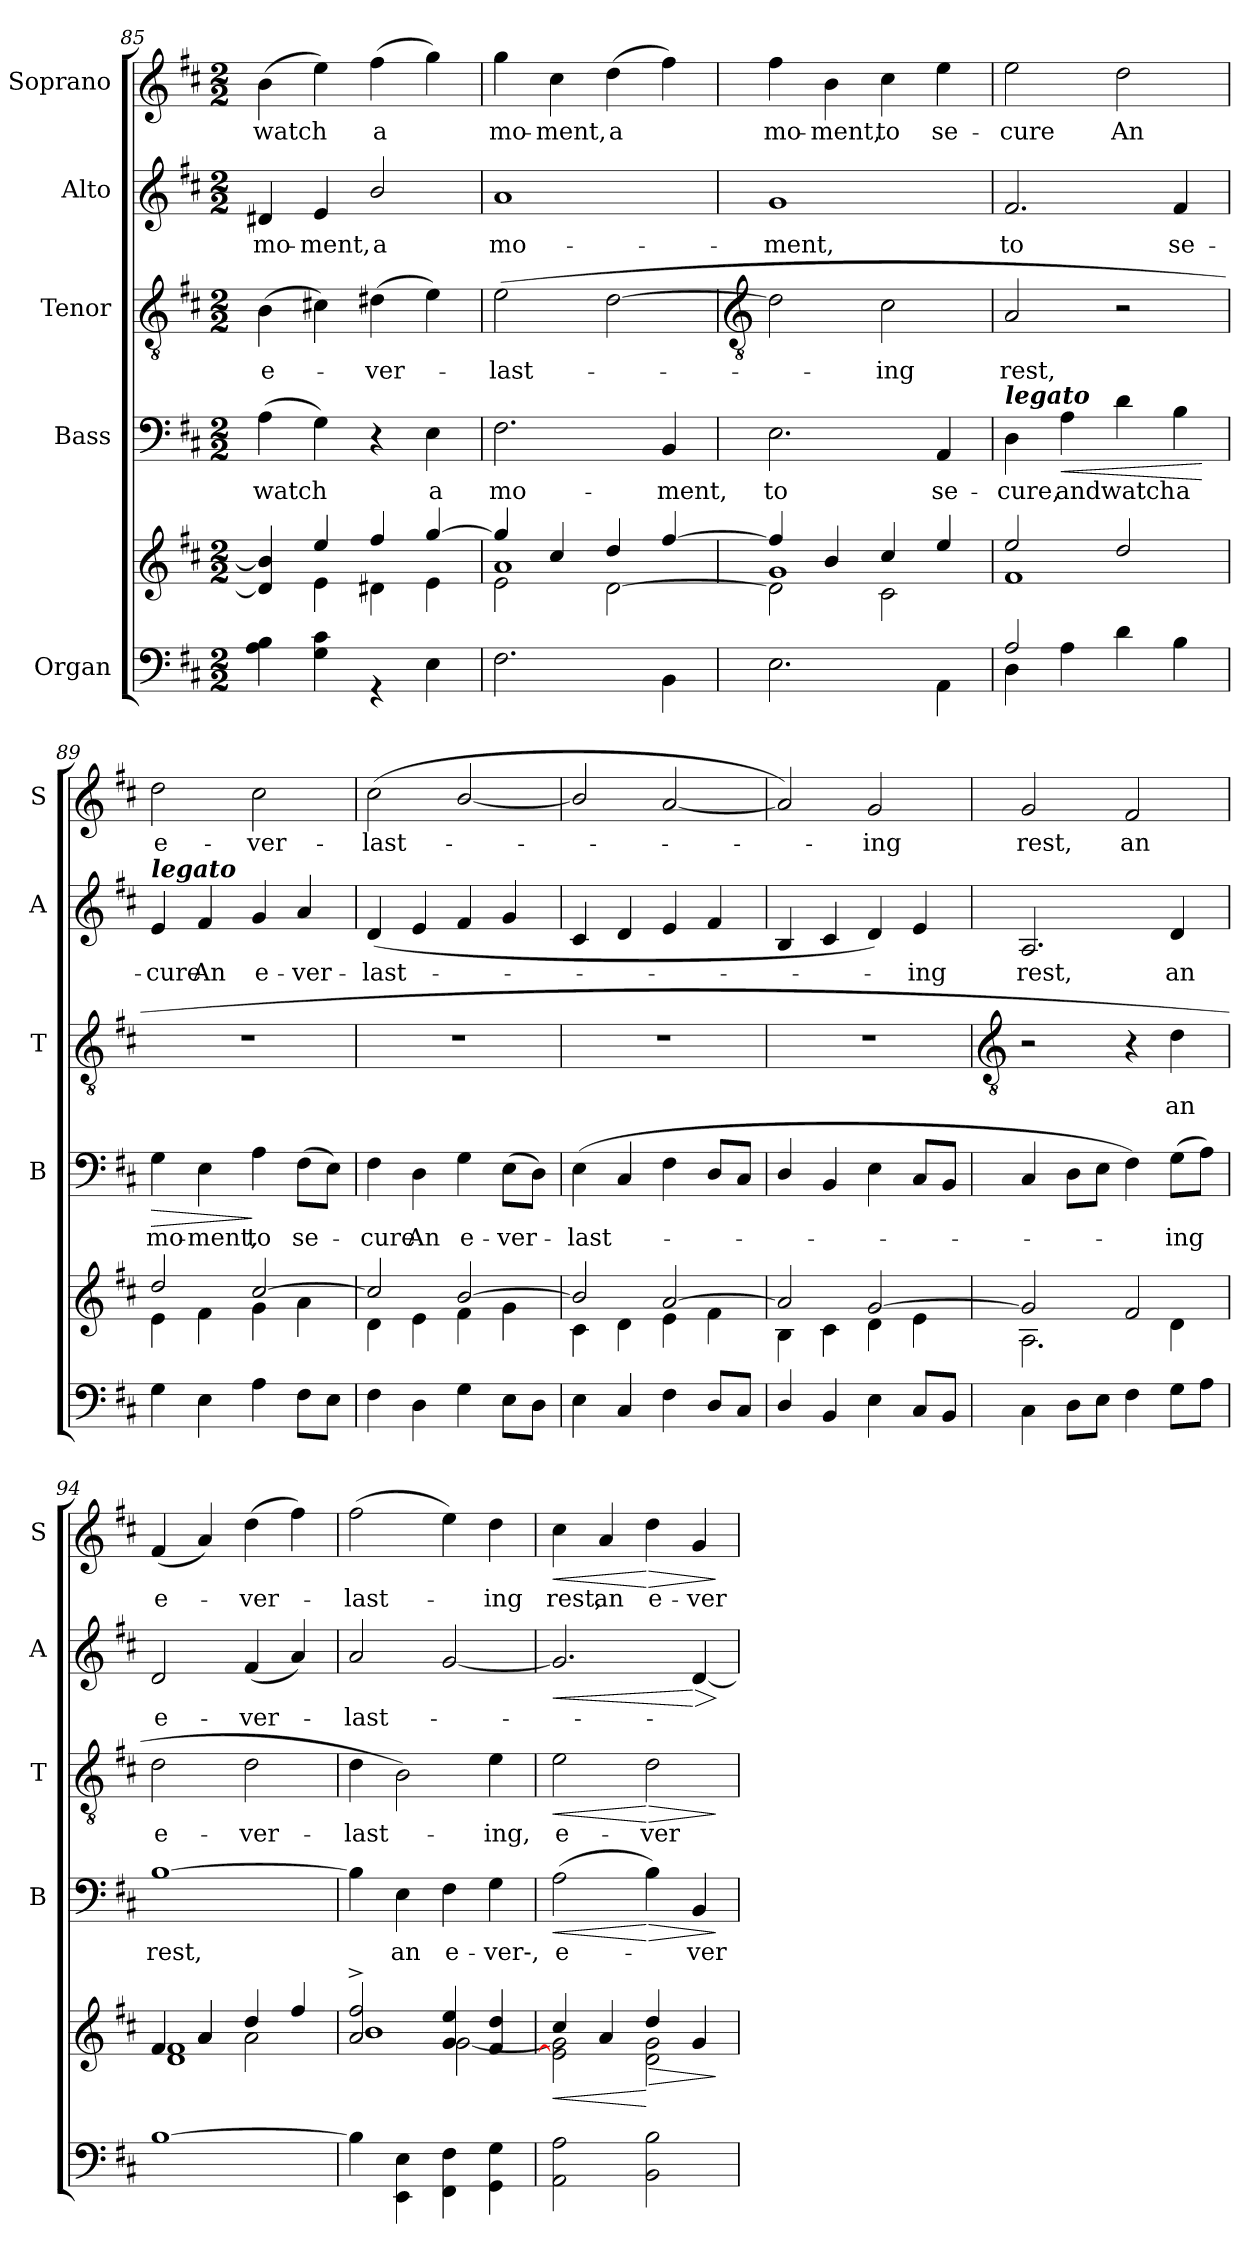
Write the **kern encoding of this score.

**kern	**kern	**dynam	**kern	**text	**dynam	**kern	**text	**dynam	**kern	**text	**dynam	**kern	**text	**dynam
*part5	*part5	*part5	*part4	*part4	*part4	*part3	*part3	*part3	*part2	*part2	*part2	*part1	*part1	*part1
*staff6	*staff5	*staff5/6	*staff4	*staff4	*staff4	*staff3	*staff3	*staff3	*staff2	*staff2	*staff2	*staff1	*staff1	*staff1
*I"Organ	*	*	*I"Bass	*	*	*I"Tenor	*	*	*I"Alto	*	*	*I"Soprano	*	*
*	*	*	*I'B	*	*	*I'T	*	*	*I'A	*	*	*I'S	*	*
*clefF4	*clefG2	*	*clefF4	*	*	*clefGv2	*	*	*clefG2	*	*	*clefG2	*	*
*k[f#c#]	*k[f#c#]	*	*k[f#c#]	*	*	*k[f#c#]	*	*	*k[f#c#]	*	*	*k[f#c#]	*	*
*D:	*D:	*	*D:	*	*	*D:	*	*	*D:	*	*	*D:	*	*
*M2/2	*M2/2	*	*M2/2	*	*	*M2/2	*	*	*M2/2	*	*	*M2/2	*	*
=85	=85	=85	=85	=85	=85	=85	=85	=85	=85	=85	=85	=85	=85	=85
*^	*^	*	*	*	*	*	*	*	*	*	*	*	*	*
!	!	!	!	!	!	!LO:LY:b	!	!	!LO:LY:b	!	!	!LO:LY:b	!	!	!LO:LY:b	!
1ryy	4A\ 4B\	4d#/] 4b/]	4ryy	.	(>4A	watch	.	(>4B	e-	.	4d#X	mo-	.	(>4b	watch	.
!	!	!	!	!	!	!	!	!	!	!	!	!LO:LY:b	!	!	!	!
.	4G\ 4c#\	4ee/	4e\	.	4G)	.	.	4c#X)	.	.	4e	-ment,	.	4ee)	.	.
!	!	!	!	!	!	!	!	!	!LO:LY:b	!	!	!LO:LY:b	!	!	!LO:LY:b	!
.	4r	4ff#/	4d#X\	.	4r	.	.	(>4d#X	ver-	.	2b/	a	.	(>4ff#	a	.
!	!	!	!	!	!	!LO:LY:b	!	!	!	!	!	!	!	!	!	!
.	4E\	[4gg/	4e\	.	4E	a	.	4e)	.	.	.	.	.	4gg)	.	.
=86	=86	=86	=86	=86	=86	=86	=86	=86	=86	=86	=86	=86	=86	=86	=86	=86
*	*	*	*^	*	*	*	*	*	*	*	*	*	*	*	*	*
!	!	!	!	!	!	!	!LO:LY:b	!	!	!LO:LY:b	!	!	!LO:LY:b	!	!	!LO:LY:b	!
*v	*v	*	*	*	*	*	*	*	*	*	*	*	*	*	*	*	*
2.F#\	4gg/]	1a\	2e\	.	2.F#	mo-	.	(>2e	last-	.	1a	mo-	.	4gg	mo-	.
!	!	!	!	!	!	!	!	!	!	!	!	!	!	!	!LO:LY:b	!
.	4cc#/	.	.	.	.	.	.	.	.	.	.	.	.	4cc#	-ment,	.
!	!	!	!	!	!	!	!	!	!	!	!	!	!	!	!LO:LY:b	!
.	4dd/	.	[2d\	.	.	.	.	[2d	.	.	.	.	.	(>4dd	a	.
!	!	!	!	!	!	!LO:LY:b	!	!	!	!	!	!	!	!	!	!
4BB\	[4ff#/	.	.	.	4BB	-ment,	.	.	.	.	.	.	.	4ff#)	.	.
!!LO:LB:g=z
=87	=87	=87	=87	=87	=87	=87	=87	=87	=87	=87	=87	=87	=87	=87	=87	=87
*	*	*	*	*	*	*	*	*clefGv2	*	*	*	*	*	*	*	*
!	!	!	!	!	!	!LO:LY:b	!	!	!	!	!	!LO:LY:b	!	!	!LO:LY:b	!
2.E\	4ff#/]	1g\	2d\]	.	2.E	to	.	2d]	.	.	1g	-ment,	.	4ff#	mo-	.
!	!	!	!	!	!	!	!	!	!	!	!	!	!	!	!LO:LY:b	!
.	4b/	.	.	.	.	.	.	.	.	.	.	.	.	4b	-ment,	.
!	!	!	!	!	!	!	!	!	!LO:LY:b	!	!	!	!	!	!LO:LY:b	!
.	4cc#/	.	2c#\	.	.	.	.	2c#	ing	.	.	.	.	4cc#	to	.
!	!	!	!	!	!	!LO:LY:b	!	!	!	!	!	!	!	!	!LO:LY:b	!
4AA\	4ee/	.	.	.	4AA	se-	.	.	.	.	.	.	.	4ee	se-	.
*	*	*v	*v	*	*	*	*	*	*	*	*	*	*	*	*	*
=88	=88	=88	=88	=88	=88	=88	=88	=88	=88	=88	=88	=88	=88	=88	=88
*^	*	*	*	*	*	*	*	*	*	*	*	*	*	*	*
!	!	!	!	!	!LO:TX:a:Bi:t=legato	!	!	!	!	!	!	!	!	!	!	!
!	!	!	!	!	!	!LO:LY:b	!	!	!LO:LY:b	!	!	!LO:LY:b	!	!	!LO:LY:b	!
2A/	4D\	2ee/	1f#\	.	4D	-cure,	.	2A	rest,	.	2.f#	to	.	2ee	-cure	.
!	!	!	!	!	!	!LO:LY:b	!LO:HP:b	!	!	!	!	!	!	!	!	!
.	4A\	.	.	.	4A	and	<	.	.	.	.	.	.	.	.	.
!	!	!	!	!	!	!LO:LY:b	!	!	!	!	!	!	!	!	!LO:LY:b	!
4d\	2ryy	2dd/	.	.	4d	watch	.	2r	.	.	.	.	.	2dd	An	.
!	!	!	!	!	!	!LO:LY:b	!	!	!	!	!	!LO:LY:b	!	!	!	!
4B\	.	.	.	.	4B	a	.	.	.	.	4f#	se-	.	.	.	.
*v	*v	*	*	*	*	*	*	*	*	*	*	*	*	*	*	*
*	*v	*v	*	*	*	*	*	*	*	*	*	*	*	*	*
.	.	.	.	.	[	.	.	.	.	.	.	.	.	.
=89	=89	=89	=89	=89	=89	=89	=89	=89	=89	=89	=89	=89	=89	=89
*^	*^	*	*	*	*	*	*	*	*	*	*	*	*	*
!	!	!	!	!	!	!	!	!	!	!	!LO:TX:a:Bi:t=legato	!	!	!	!	!
!	!	!	!	!	!	!LO:LY:b	!LO:HP:b	!	!	!	!	!LO:LY:b	!	!	!LO:LY:b	!
4G\	2ryy	2dd/	4e\	.	4G	mo-	>	1r	.	.	4e	-cure	.	2dd	e-	.
!	!	!	!	!	!	!LO:LY:b	!	!	!	!	!	!LO:LY:b	!	!	!	!
4E\	.	.	4f#\	.	4E	-ment,	.	.	.	.	4f#	An	.	.	.	.
!	!	!	!	!	!	!LO:LY:b	!	!	!	!	!	!LO:LY:b	!	!	!LO:LY:b	!
4A\	2ryy	[2cc#/	4g\	.	4A	to	]	.	.	.	4g	e-	.	2cc#	-ver-	.
!	!	!	!	!	!	!LO:LY:b	!	!	!	!	!	!LO:LY:b	!	!	!	!
8F#\L	.	.	4a\	.	(>8F#L	se-	.	.	.	.	4a	-ver-	.	.	.	.
8E\J	.	.	.	.	8EJ)	.	.	.	.	.	.	.	.	.	.	.
=90	=90	=90	=90	=90	=90	=90	=90	=90	=90	=90	=90	=90	=90	=90	=90	=90
!	!	!	!	!	!	!LO:LY:b	!	!	!	!	!	!LO:LY:b	!	!	!LO:LY:b	!
4F#\	2ryy	2cc#/]	4d\	.	4F#	cure	.	1r	.	.	(<4d	-last-	.	(<2cc#	-last-	.
!	!	!	!	!	!	!LO:LY:b	!	!	!	!	!	!	!	!	!	!
4D\	.	.	4e\	.	4D	An	.	.	.	.	4e	.	.	.	.	.
!	!	!	!	!	!	!LO:LY:b	!	!	!	!	!	!	!	!	!	!
4G\	2ryy	[2b/	4f#\	.	4G	e-	.	.	.	.	4f#	.	.	[2b/	.	.
!	!	!	!	!	!	!LO:LY:b	!	!	!	!	!	!	!	!	!	!
8E\L	.	.	4g\	.	(>8EL	-ver-	.	.	.	.	4g	.	.	.	.	.
8D\J	.	.	.	.	8DJ)	.	.	.	.	.	.	.	.	.	.	.
=91	=91	=91	=91	=91	=91	=91	=91	=91	=91	=91	=91	=91	=91	=91	=91	=91
!	!	!	!	!	!	!LO:LY:b	!	!	!	!	!	!	!	!	!	!
4E\	2ryy	2b/]	4c#\	.	(>4E	last-	.	1r	.	.	4c#	.	.	2b/]	.	.
4C#/	.	.	4d\	.	4C#	.	.	.	.	.	4d	.	.	.	.	.
4F#\	2ryy	[2a/	4e\	.	4F#	.	.	.	.	.	4e	.	.	[2a	.	.
8D/L	.	.	4f#\	.	8DL	.	.	.	.	.	4f#	.	.	.	.	.
8C#\J	.	.	.	.	8C#J	.	.	.	.	.	.	.	.	.	.	.
=92	=92	=92	=92	=92	=92	=92	=92	=92	=92	=92	=92	=92	=92	=92	=92	=92
4D/	2ryy	2a/]	4B\	.	4D/	.	.	1r	.	.	4B	.	.	2a])	.	.
4BB/	.	.	4c#\	.	4BB	.	.	.	.	.	4c#	.	.	.	.	.
!	!	!	!	!	!	!	!	!	!	!	!	!	!	!	!LO:LY:b	!
4E\	2ryy	[2g/	4d\	.	4E	.	.	.	.	.	4d)	.	.	2g	ing	.
!	!	!	!	!	!	!	!	!	!	!	!	!LO:LY:b	!	!	!	!
8C#/L	.	.	4e\	.	8C#L	.	.	.	.	.	4e	ing	.	.	.	.
8BB\J	.	.	.	.	8BBJ	.	.	.	.	.	.	.	.	.	.	.
!!LO:LB:g=z
=93	=93	=93	=93	=93	=93	=93	=93	=93	=93	=93	=93	=93	=93	=93	=93	=93
*	*	*	*	*	*	*	*	*clefGv2	*	*	*	*	*	*	*	*
!	!	!	!	!	!	!	!	!	!	!	!	!LO:LY:b	!	!	!LO:LY:b	!
1ryy	4C#\	2g/]	2.A\	.	4C#	.	.	2r	.	.	2.A	rest,	.	2g	rest,	.
.	8D\L	.	.	.	8DL	.	.	.	.	.	.	.	.	.	.	.
.	8E\J	.	.	.	8EJ	.	.	.	.	.	.	.	.	.	.	.
!	!	!	!	!	!	!	!	!	!	!	!	!	!	!	!LO:LY:b	!
.	4F#\	2f#/	.	.	4F#)	.	.	4r	.	.	.	.	.	2f#	an	.
!	!	!	!	!	!	!LO:LY:b	!	!	!LO:LY:b	!	!	!LO:LY:b	!	!	!	!
.	8G\L	.	4d\	.	(>8GL	ing	.	4d	an	.	4d	an	.	.	.	.
.	8A\J	.	.	.	8AJ)	.	.	.	.	.	.	.	.	.	.	.
=94	=94	=94	=94	=94	=94	=94	=94	=94	=94	=94	=94	=94	=94	=94	=94	=94
*	*	*	*^	*	*	*	*	*	*	*	*	*	*	*	*	*
!	!	!	!	!	!	!	!LO:LY:b	!	!	!LO:LY:b	!	!	!LO:LY:b	!	!	!LO:LY:b	!
*v	*v	*	*	*	*	*	*	*	*	*	*	*	*	*	*	*	*
[1B\	4f#/	4ryy	1d/ 1f#/	.	[1B	rest,	.	2d	e-	.	2d	e-	.	(<4f#	e-	.
.	4a/	4a/	.	.	.	.	.	.	.	.	.	.	.	4a)	.	.
!	!	!	!	!	!	!	!	!	!LO:LY:b	!	!	!LO:LY:b	!	!	!LO:LY:b	!
.	4dd/	2a\	.	.	.	.	.	2d	-ver-	.	(<4f#	-ver-	.	(>4dd	ver-	.
.	4ff#/	.	.	.	.	.	.	.	.	.	4a)	.	.	4ff#)	.	.
=95	=95	=95	=95	=95	=95	=95	=95	=95	=95	=95	=95	=95	=95	=95	=95	=95
!	!	!	!	!	!	!	!	!	!LO:LY:b	!	!	!LO:LY:b	!	!	!LO:LY:b	!
4B\]	2a/^ 2ff#/^	2ryy	1b/	.	4B]	.	.	4d	-last-	.	2a	last-	.	(>2ff#	last-	.
!	!	!	!	!	!	!LO:LY:b	!	!	!	!	!	!	!	!	!	!
4EE\ 4E\	.	.	.	.	4E	an	.	2B)	.	.	.	.	.	.	.	.
!	!	!	!	!	!	!LO:LY:b	!	!	!	!	!	!	!	!	!	!
4FF#\ 4F#\	4g/ 4ee/	[2g\	.	.	4F#	e-	.	.	.	.	[2g	.	.	4ee)	.	.
!	!	!	!	!	!	!LO:LY:b	!	!	!LO:LY:b	!	!	!	!	!	!LO:LY:b	!
4GG\ 4G\	4f#/ 4dd/	.	.	.	4G	-ver-,	.	4e	ing,	.	.	.	.	4dd	ing	.
*	*	*v	*v	*	*	*	*	*	*	*	*	*	*	*	*	*
=96	=96	=96	=96	=96	=96	=96	=96	=96	=96	=96	=96	=96	=96	=96	=96
*^	*	*	*	*	*	*	*	*	*	*	*	*	*	*	*
!	!	!	!	!LO:HP:b	!	!LO:LY:b	!LO:HP:b	!	!LO:LY:b	!LO:HP:b	!	!	!LO:HP:b	!	!LO:LY:b	!LO:HP:b
1ryy	2AA\ 2A\	4cc#/	2e\] 2g\]	<	(>2A	e-	<	2e	e-	<	2.g]	.	<	4cc#	rest,	<
!	!	!	!	!	!	!	!	!	!	!	!	!	!	!	!LO:LY:b	!
.	.	4a/	.	.	.	.	.	.	.	.	.	.	.	4a	an	.
!	!	!	!	!LO:HP:n=1:b	!	!	!LO:HP:n=1:b	!	!LO:LY:b	!LO:HP:n=1:b	!	!	!	!	!LO:LY:b	!LO:HP:n=1:b
.	2BB\ 2B\	4dd/	2d\ 2g\	[ >	4B)	.	[ >	2d	-ver-	[ >	.	.	.	4dd	e-	[ >
!	!	!	!	!	!	!LO:LY:b	!	!	!	!	!	!	!LO:HP:n=1:b	!	!LO:LY:b	!
.	.	4g/	.	.	4BB	ver-	.	.	.	.	[4d	.	[ >	4g	-ver-	.
*v	*v	*	*	*	*	*	*	*	*	*	*	*	*	*	*	*
*	*v	*v	*	*	*	*	*	*	*	*	*	*	*	*	*
.	.	]	.	.	]	.	.	]	.	.	]	.	.	]
=	=	=	=	=	=	=	=	=	=	=	=	=	=	=
*-	*-	*-	*-	*-	*-	*-	*-	*-	*-	*-	*-	*-	*-	*-
